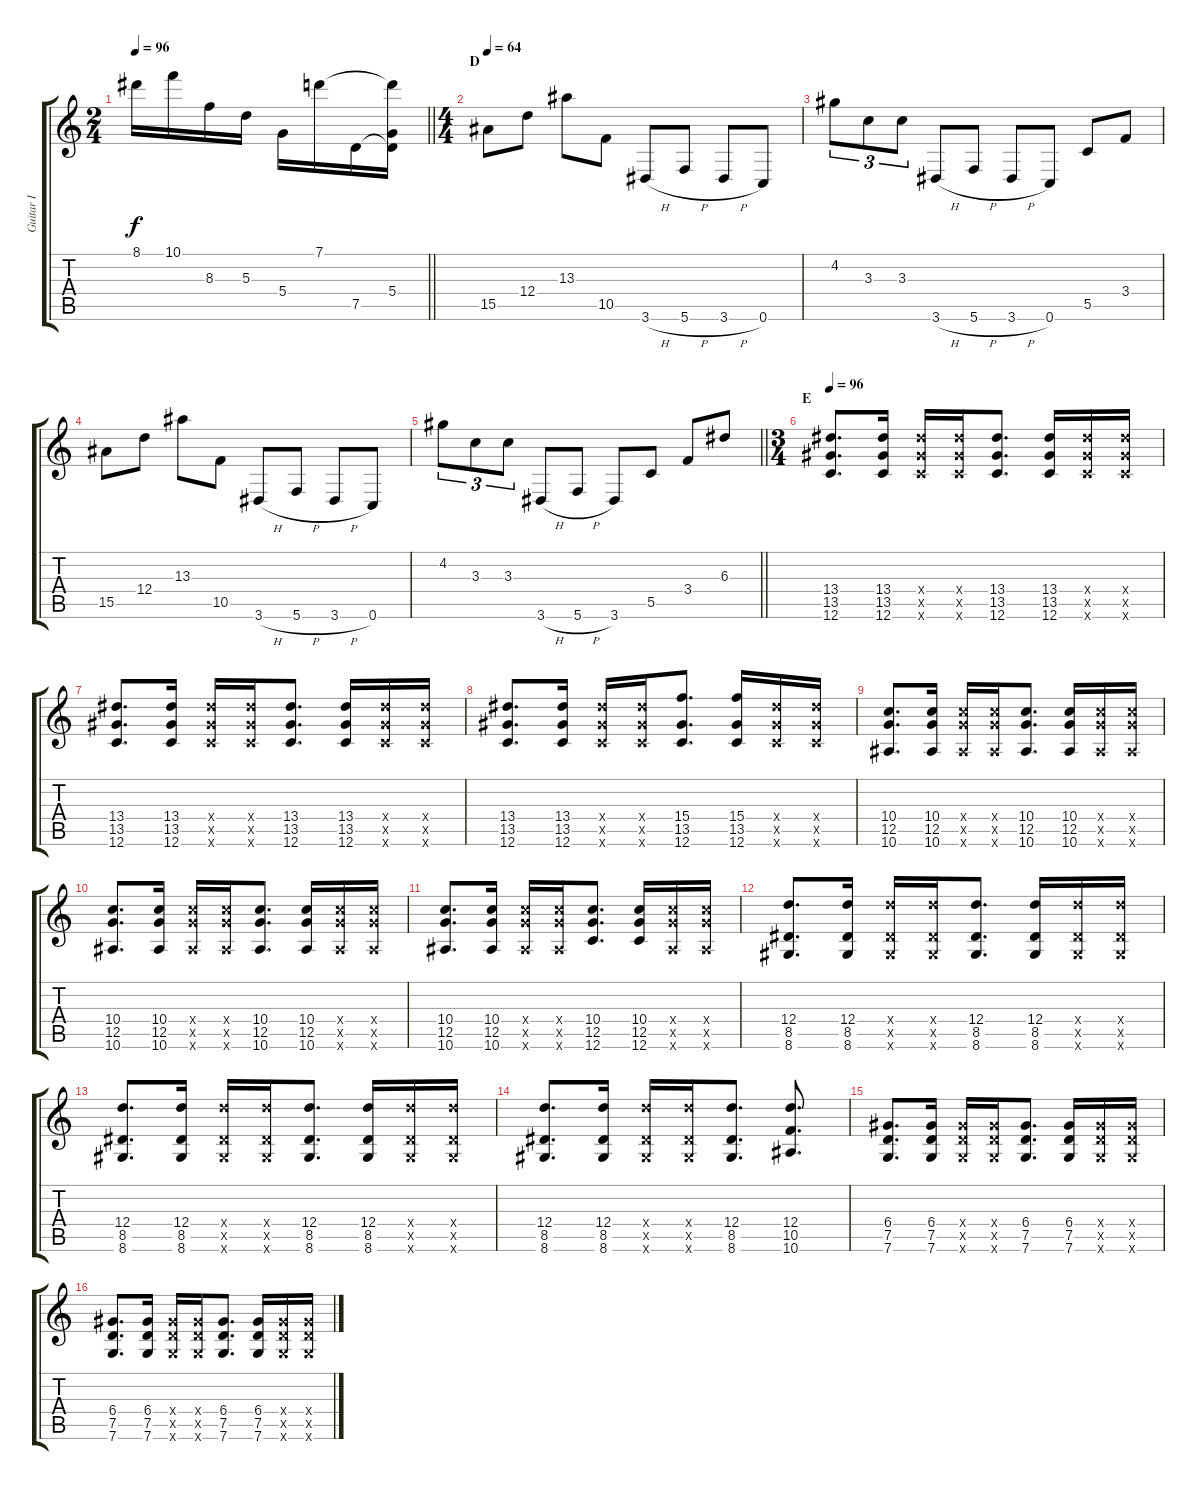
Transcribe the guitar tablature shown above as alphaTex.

\track ("Guitar I" "Guitar I") {instrument overdrivenguitar}
\staff {score tabs}
\tuning (G4 E4 A3 D3 G2 C2) {hide}
\ts (2 4)
\tempo 96
\clef g2
\barLineRight lightlight
\ks c
8.1.16{dy f} 10.1.16 8.3.16 5.3.16 5.4.16 7.1.16 7.5.16 (7.1{t} 5.4 7.5{t}).16 |
\ts (4 4)
\section ("" "D")
\tempo 64
15.5.8 12.4.8 13.3.8 10.5.8 3.6{h}.8 5.6{h}.8 3.6{h}.8 0.6.8 |
4.2.8{tu (3 2)} 3.3.8{tu (3 2)} 3.3.8{tu (3 2)} 3.6{h}.8 5.6{h}.8 3.6{h}.8 0.6.8 5.5.8 3.4.8 |
15.5.8 12.4.8 13.3.8 10.5.8 3.6{h}.8 5.6{h}.8 3.6{h}.8 0.6.8 |
\barLineRight lightlight
4.2.8{tu (3 2)} 3.3.8{tu (3 2)} 3.3.8{tu (3 2)} 3.6{h}.8 5.6{h}.8 3.6.8 5.5.8 3.4.8 6.3.8 |
\ts (3 4)
\section ("" "E")
\tempo 96
(13.4 13.5 12.6).8{d} (13.4 13.5 12.6).16 (13.4{x} 13.5{x} 12.6{x}).16 (13.4{x} 13.5{x} 12.6{x}).16 (13.4 13.5 12.6).8{d} (13.4 13.5 12.6).16 (13.4{x} 13.5{x} 12.6{x}).16 (13.4{x} 13.5{x} 12.6{x}).16 |
(13.4 13.5 12.6).8{d} (13.4 13.5 12.6).16 (13.4{x} 13.5{x} 12.6{x}).16 (13.4{x} 13.5{x} 12.6{x}).16 (13.4 13.5 12.6).8{d} (13.4 13.5 12.6).16 (13.4{x} 13.5{x} 12.6{x}).16 (13.4{x} 13.5{x} 12.6{x}).16 |
(13.4 13.5 12.6).8{d} (13.4 13.5 12.6).16 (13.4{x} 13.5{x} 12.6{x}).16 (13.4{x} 13.5{x} 12.6{x}).16 (15.4 13.5 12.6).8{d} (15.4 13.5 12.6).16 (13.4{x} 13.5{x} 12.6{x}).16 (13.4{x} 13.5{x} 12.6{x}).16 |
(10.4 12.5 10.6).8{d} (10.4 12.5 10.6).16 (10.4{x} 12.5{x} 10.6{x}).16 (10.4{x} 12.5{x} 10.6{x}).16 (10.4 12.5 10.6).8{d} (10.4 12.5 10.6).16 (10.4{x} 12.5{x} 10.6{x}).16 (10.4{x} 12.5{x} 10.6{x}).16 |
(10.4 12.5 10.6).8{d} (10.4 12.5 10.6).16 (10.4{x} 12.5{x} 10.6{x}).16 (10.4{x} 12.5{x} 10.6{x}).16 (10.4 12.5 10.6).8{d} (10.4 12.5 10.6).16 (10.4{x} 12.5{x} 10.6{x}).16 (10.4{x} 12.5{x} 10.6{x}).16 |
(10.4 12.5 10.6).8{d} (10.4 12.5 10.6).16 (10.4{x} 12.5{x} 10.6{x}).16 (10.4{x} 12.5{x} 10.6{x}).16 (10.4 12.5 12.6).8{d} (10.4 12.5 12.6).16 (10.4{x} 12.5{x} 10.6{x}).16 (10.4{x} 12.5{x} 10.6{x}).16 |
(12.4 8.5 8.6).8{d} (12.4 8.5 8.6).16 (12.4{x} 8.5{x} 8.6{x}).16 (12.4{x} 8.5{x} 8.6{x}).16 (12.4 8.5 8.6).8{d} (12.4 8.5 8.6).16 (12.4{x} 8.5{x} 8.6{x}).16 (12.4{x} 8.5{x} 8.6{x}).16 |
(12.4 8.5 8.6).8{d} (12.4 8.5 8.6).16 (12.4{x} 8.5{x} 8.6{x}).16 (12.4{x} 8.5{x} 8.6{x}).16 (12.4 8.5 8.6).8{d} (12.4 8.5 8.6).16 (12.4{x} 8.5{x} 8.6{x}).16 (12.4{x} 8.5{x} 8.6{x}).16 |
(12.4 8.5 8.6).8{d} (12.4 8.5 8.6).16 (12.4{x} 8.5{x} 8.6{x}).16 (12.4{x} 8.5{x} 8.6{x}).16 (12.4 8.5 8.6).8{d} (12.4 10.5 10.6).8{d} |
(6.4 7.5 7.6).8{d} (6.4 7.5 7.6).16 (6.4{x} 7.5{x} 7.6{x}).16 (6.4{x} 7.5{x} 7.6{x}).16 (6.4 7.5 7.6).8{d} (6.4 7.5 7.6).16 (6.4{x} 7.5{x} 7.6{x}).16 (6.4{x} 7.5{x} 7.6{x}).16 |
(6.4 7.5 7.6).8{d} (6.4 7.5 7.6).16 (6.4{x} 7.5{x} 7.6{x}).16 (6.4{x} 7.5{x} 7.6{x}).16 (6.4 7.5 7.6).8{d} (6.4 7.5 7.6).16 (6.4{x} 7.5{x} 7.6{x}).16 (6.4{x} 7.5{x} 7.6{x}).16
